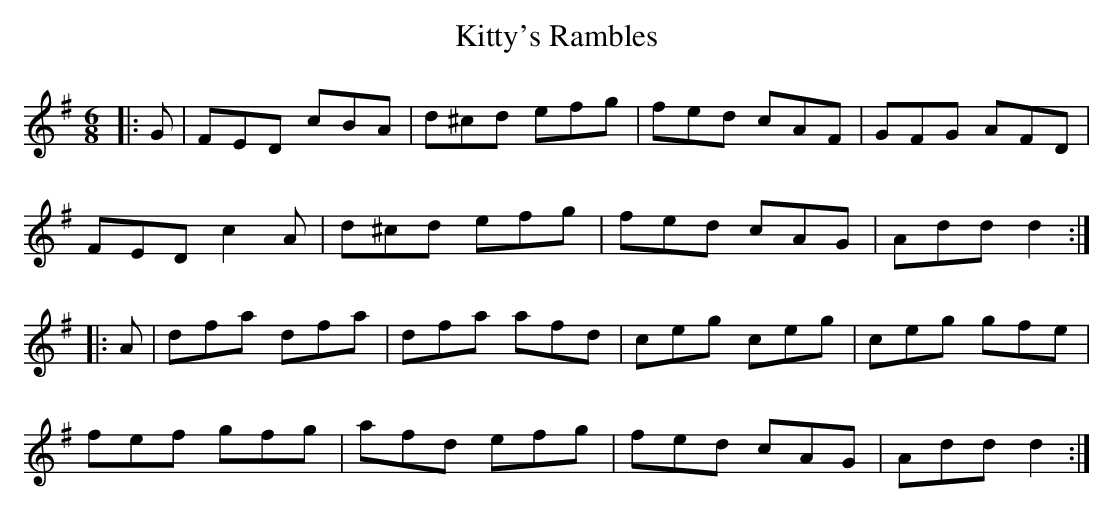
X:1
T: Kitty's Rambles
M: 6/8
L: 1/8
K: Dmix
|:G|FED cBA|d^cd efg|fed cAF|GFG AFD|
FED c2A|d^cd efg|fed cAG|Add d2:|
|:A|dfa dfa|dfa afd|ceg ceg|ceg gfe|
fef gfg|afd efg|fed cAG|Add d2:|
